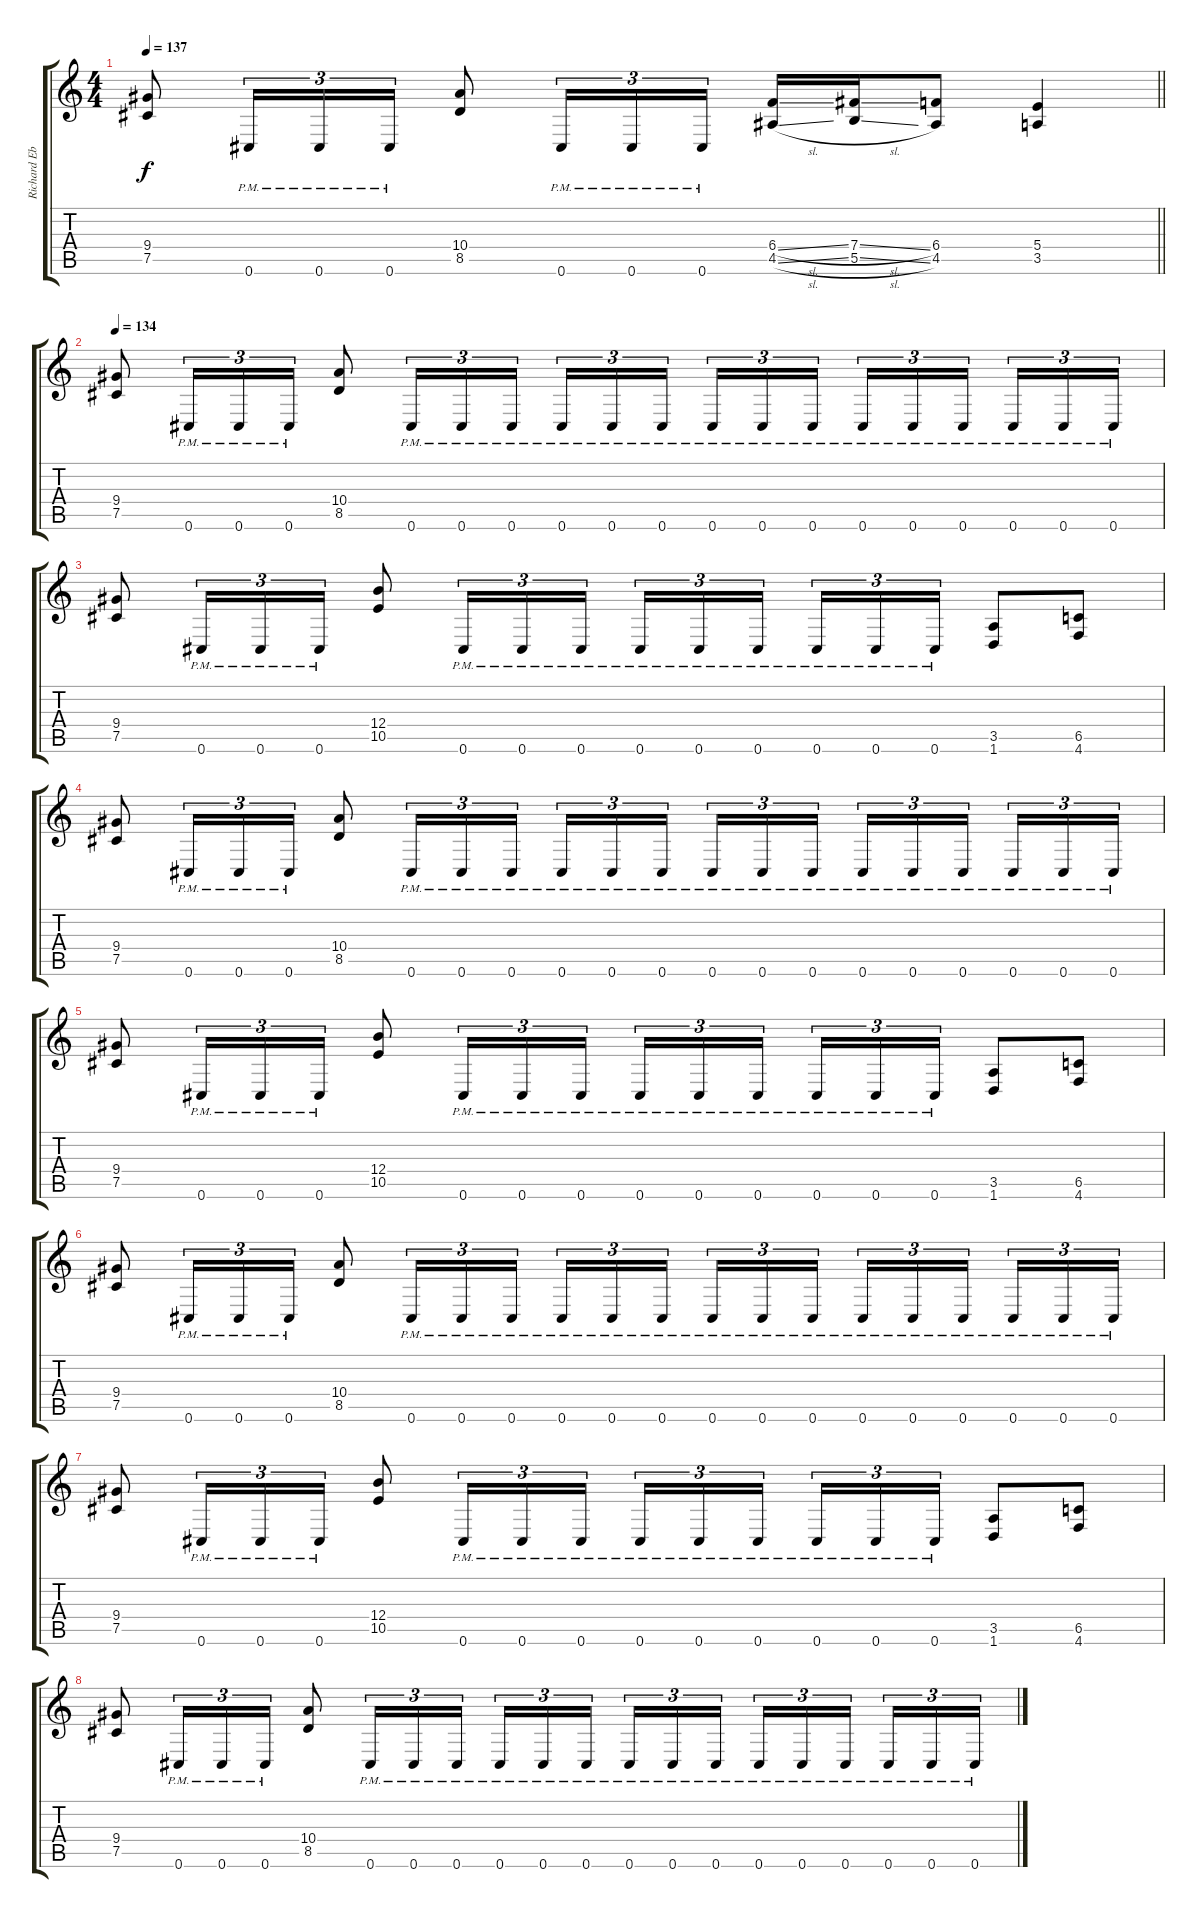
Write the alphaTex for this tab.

\track ("Richard Ebisch (Lead)" "Richard Eb") {instrument distortionguitar}
\staff {score tabs}
\tuning (Db4 Ab3 E3 B2 Gb2 Db2) {hide}
\ts (4 4)
\tempo 137
\clef g2
\barLineRight lightlight
\ks c
(9.4 7.5).8{dy f} 0.6{pm}.16{tu (3 2)} 0.6{pm}.16{tu (3 2)} 0.6{pm}.16{tu (3 2)} (10.4 8.5).8 0.6{pm}.16{tu (3 2)} 0.6{pm}.16{tu (3 2)} 0.6{pm}.16{tu (3 2)} (6.4{sl} 4.5{sl}).16 (7.4{sl} 5.5{sl}).16 (6.4 4.5).8 (5.4 3.5).4 |
\tempo 134
(9.4 7.5).8 0.6{pm}.16{tu (3 2)} 0.6{pm}.16{tu (3 2)} 0.6{pm}.16{tu (3 2)} (10.4 8.5).8 0.6{pm}.16{tu (3 2)} 0.6{pm}.16{tu (3 2)} 0.6{pm}.16{tu (3 2)} 0.6{pm}.16{tu (3 2)} 0.6{pm}.16{tu (3 2)} 0.6{pm}.16{tu (3 2) beam splitsecondary} 0.6{pm}.16{tu (3 2)} 0.6{pm}.16{tu (3 2)} 0.6{pm}.16{tu (3 2)} 0.6{pm}.16{tu (3 2)} 0.6{pm}.16{tu (3 2)} 0.6{pm}.16{tu (3 2) beam splitsecondary} 0.6{pm}.16{tu (3 2)} 0.6{pm}.16{tu (3 2)} 0.6{pm}.16{tu (3 2)} |
(9.4 7.5).8 0.6{pm}.16{tu (3 2)} 0.6{pm}.16{tu (3 2)} 0.6{pm}.16{tu (3 2)} (12.4 10.5).8 0.6{pm}.16{tu (3 2)} 0.6{pm}.16{tu (3 2)} 0.6{pm}.16{tu (3 2)} 0.6{pm}.16{tu (3 2)} 0.6{pm}.16{tu (3 2)} 0.6{pm}.16{tu (3 2) beam splitsecondary} 0.6{pm}.16{tu (3 2)} 0.6{pm}.16{tu (3 2)} 0.6{pm}.16{tu (3 2)} (3.5 1.6).8 (6.5 4.6).8 |
(9.4 7.5).8 0.6{pm}.16{tu (3 2)} 0.6{pm}.16{tu (3 2)} 0.6{pm}.16{tu (3 2)} (10.4 8.5).8 0.6{pm}.16{tu (3 2)} 0.6{pm}.16{tu (3 2)} 0.6{pm}.16{tu (3 2)} 0.6{pm}.16{tu (3 2)} 0.6{pm}.16{tu (3 2)} 0.6{pm}.16{tu (3 2) beam splitsecondary} 0.6{pm}.16{tu (3 2)} 0.6{pm}.16{tu (3 2)} 0.6{pm}.16{tu (3 2)} 0.6{pm}.16{tu (3 2)} 0.6{pm}.16{tu (3 2)} 0.6{pm}.16{tu (3 2) beam splitsecondary} 0.6{pm}.16{tu (3 2)} 0.6{pm}.16{tu (3 2)} 0.6{pm}.16{tu (3 2)} |
(9.4 7.5).8 0.6{pm}.16{tu (3 2)} 0.6{pm}.16{tu (3 2)} 0.6{pm}.16{tu (3 2)} (12.4 10.5).8 0.6{pm}.16{tu (3 2)} 0.6{pm}.16{tu (3 2)} 0.6{pm}.16{tu (3 2)} 0.6{pm}.16{tu (3 2)} 0.6{pm}.16{tu (3 2)} 0.6{pm}.16{tu (3 2) beam splitsecondary} 0.6{pm}.16{tu (3 2)} 0.6{pm}.16{tu (3 2)} 0.6{pm}.16{tu (3 2)} (3.5 1.6).8 (6.5 4.6).8 |
(9.4 7.5).8 0.6{pm}.16{tu (3 2)} 0.6{pm}.16{tu (3 2)} 0.6{pm}.16{tu (3 2)} (10.4 8.5).8 0.6{pm}.16{tu (3 2)} 0.6{pm}.16{tu (3 2)} 0.6{pm}.16{tu (3 2)} 0.6{pm}.16{tu (3 2)} 0.6{pm}.16{tu (3 2)} 0.6{pm}.16{tu (3 2) beam splitsecondary} 0.6{pm}.16{tu (3 2)} 0.6{pm}.16{tu (3 2)} 0.6{pm}.16{tu (3 2)} 0.6{pm}.16{tu (3 2)} 0.6{pm}.16{tu (3 2)} 0.6{pm}.16{tu (3 2) beam splitsecondary} 0.6{pm}.16{tu (3 2)} 0.6{pm}.16{tu (3 2)} 0.6{pm}.16{tu (3 2)} |
(9.4 7.5).8 0.6{pm}.16{tu (3 2)} 0.6{pm}.16{tu (3 2)} 0.6{pm}.16{tu (3 2)} (12.4 10.5).8 0.6{pm}.16{tu (3 2)} 0.6{pm}.16{tu (3 2)} 0.6{pm}.16{tu (3 2)} 0.6{pm}.16{tu (3 2)} 0.6{pm}.16{tu (3 2)} 0.6{pm}.16{tu (3 2) beam splitsecondary} 0.6{pm}.16{tu (3 2)} 0.6{pm}.16{tu (3 2)} 0.6{pm}.16{tu (3 2)} (3.5 1.6).8 (6.5 4.6).8 |
(9.4 7.5).8 0.6{pm}.16{tu (3 2)} 0.6{pm}.16{tu (3 2)} 0.6{pm}.16{tu (3 2)} (10.4 8.5).8 0.6{pm}.16{tu (3 2)} 0.6{pm}.16{tu (3 2)} 0.6{pm}.16{tu (3 2)} 0.6{pm}.16{tu (3 2)} 0.6{pm}.16{tu (3 2)} 0.6{pm}.16{tu (3 2) beam splitsecondary} 0.6{pm}.16{tu (3 2)} 0.6{pm}.16{tu (3 2)} 0.6{pm}.16{tu (3 2)} 0.6{pm}.16{tu (3 2)} 0.6{pm}.16{tu (3 2)} 0.6{pm}.16{tu (3 2) beam splitsecondary} 0.6{pm}.16{tu (3 2)} 0.6{pm}.16{tu (3 2)} 0.6{pm}.16{tu (3 2)}
